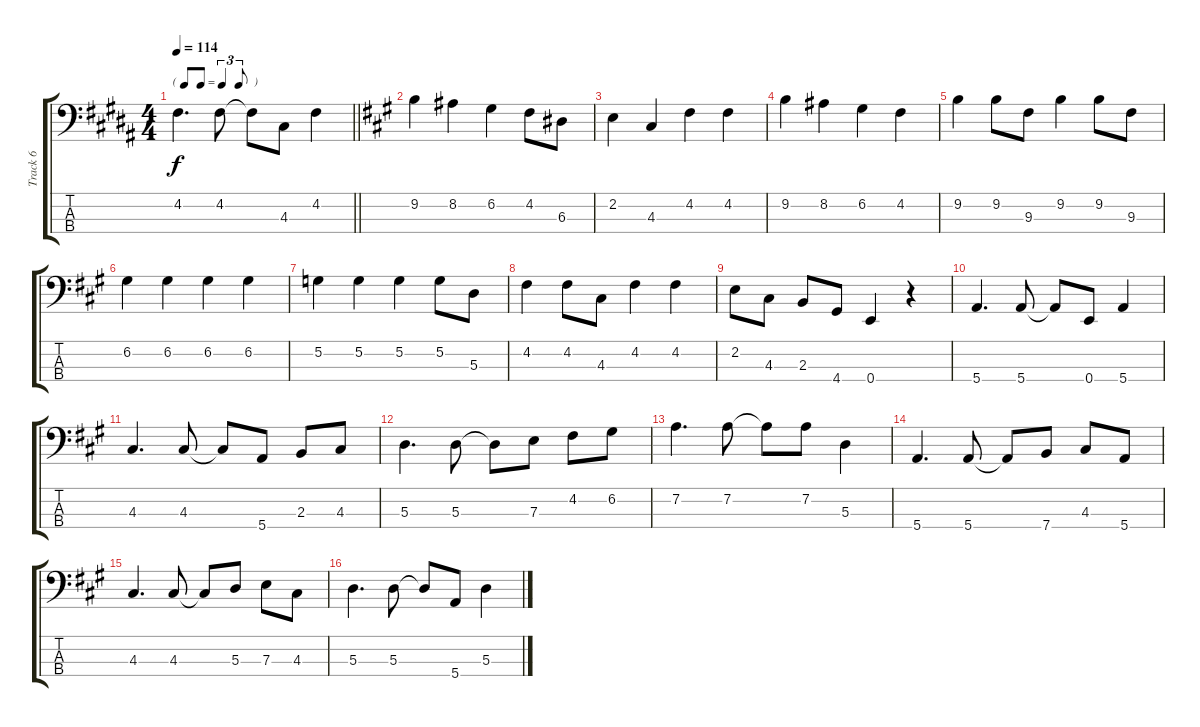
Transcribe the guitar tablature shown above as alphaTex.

\track ("Track 6" "Track 6") {instrument electricbassfinger}
\staff {score tabs}
\tuning (G2 D2 A1 E1) {hide}
\ts (4 4)
\tf triplet8th
\tempo 114
\clef f4
\barLineRight lightlight
\ks b
4.2.4{d dy f} 4.2.8 4.2{t}.8 4.3.8 4.2.4 |
\ks a
9.2.4 8.2.4 6.2.4 4.2.8 6.3.8 |
2.2.4 4.3.4 4.2.4 4.2.4 |
9.2.4 8.2.4 6.2.4 4.2.4 |
9.2.4 9.2.8 9.3.8 9.2.4 9.2.8 9.3.8 |
6.2.4 6.2.4 6.2.4 6.2.4 |
5.2.4 5.2.4 5.2.4 5.2.8 5.3.8 |
4.2.4 4.2.8 4.3.8 4.2.4 4.2.4 |
2.2.8 4.3.8 2.3.8 4.4.8 0.4.4 r.4 |
5.4.4{d} 5.4.8 5.4{t}.8 0.4.8 5.4.4 |
4.3.4{d} 4.3.8 4.3{t}.8 5.4.8 2.3.8 4.3.8 |
5.3.4{d} 5.3.8 5.3{t}.8 7.3.8 4.2.8 6.2.8 |
7.2.4{d} 7.2.8 7.2{t}.8 7.2.8 5.3.4 |
5.4.4{d} 5.4.8 5.4{t}.8 7.4.8 4.3.8 5.4.8 |
4.3.4{d} 4.3.8 4.3{t}.8 5.3.8 7.3.8 4.3.8 |
5.3.4{d} 5.3.8 5.3{t}.8 5.4.8 5.3.4
